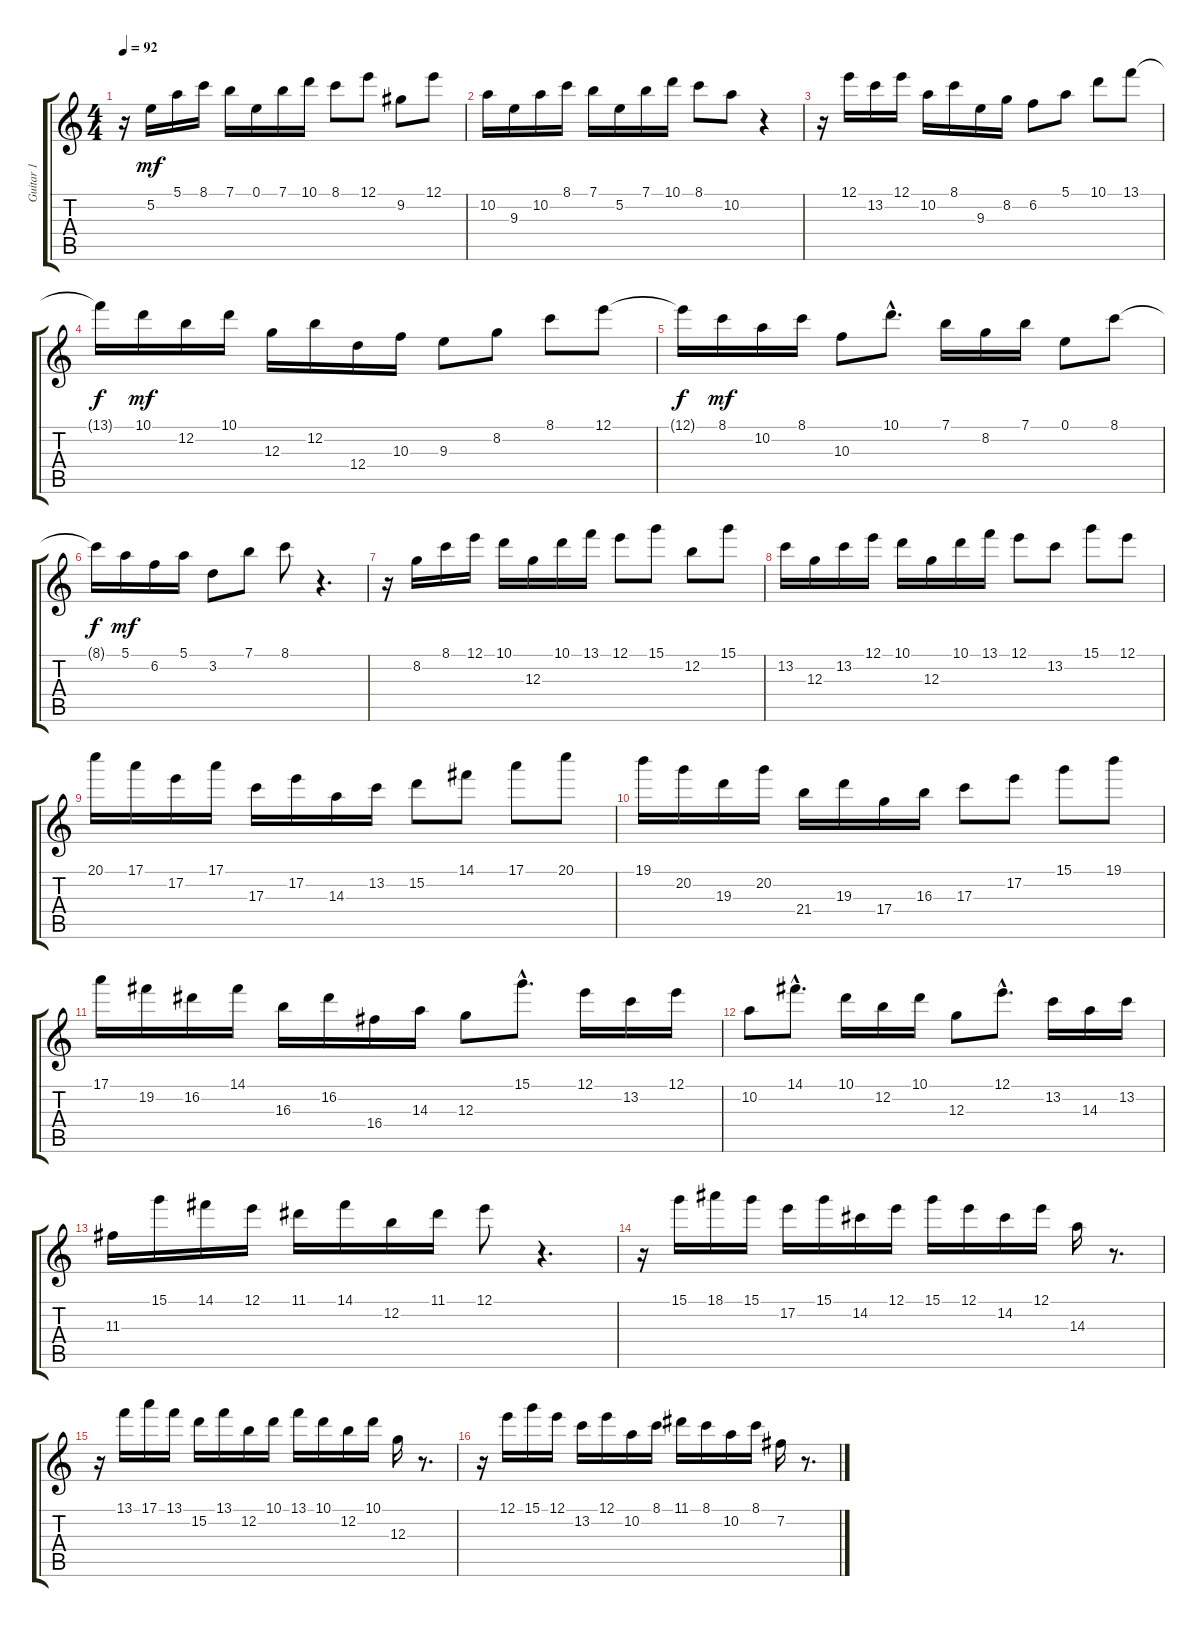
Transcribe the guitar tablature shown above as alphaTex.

\track ("Guitar 1" "Guitar 1") {instrument electricguitarjazz}
\staff {score tabs}
\tuning (E4 B3 G3 D3 A2 E2) {hide}
\ts (4 4)
\tempo 92
\clef g2
\ks c
r.16{dy mf instrument electricguitarjazz} 5.2.16 5.1.16 8.1.16 7.1.16 0.1.16 7.1.16 10.1.16 8.1.8 12.1.8 9.2.8 12.1.8 |
10.2.16 9.3.16 10.2.16 8.1.16 7.1.16 5.2.16 7.1.16 10.1.16 8.1.8 10.2.8 r.4 |
r.16 12.1.16 13.2.16 12.1.16 10.2.16 8.1.16 9.3.16 8.2.16 6.2.8 5.1.8 10.1.8 13.1.8 |
13.1{t}.16{dy f} 10.1.16{dy mf} 12.2.16 10.1.16 12.3.16 12.2.16 12.4.16 10.3.16 9.3.8 8.2.8 8.1.8 12.1.8 |
12.1{t}.16{dy f} 8.1.16{dy mf} 10.2.16 8.1.16 10.3.8 10.1{hac}.8{d} 7.1.16 8.2.16 7.1.16 0.1.8 8.1.8 |
8.1{t}.16{dy f} 5.1.16{dy mf} 6.2.16 5.1.16 3.2.8 7.1.8 8.1.8 r.4{d} |
r.16 8.2.16 8.1.16 12.1.16 10.1.16 12.3.16 10.1.16 13.1.16 12.1.8 15.1.8 12.2.8 15.1.8 |
13.2.16 12.3.16 13.2.16 12.1.16 10.1.16 12.3.16 10.1.16 13.1.16 12.1.8 13.2.8 15.1.8 12.1.8 |
20.1.16 17.1.16 17.2.16 17.1.16 17.3.16 17.2.16 14.3.16 13.2.16 15.2.8 14.1.8 17.1.8 20.1.8 |
19.1.16 20.2.16 19.3.16 20.2.16 21.4.16 19.3.16 17.4.16 16.3.16 17.3.8 17.2.8 15.1.8 19.1.8 |
17.1.16 19.2.16 16.2.16 14.1.16 16.3.16 16.2.16 16.4.16 14.3.16 12.3.8 15.1{hac}.8{d} 12.1.16 13.2.16 12.1.16 |
10.2.8 14.1{hac}.8{d} 10.1.16 12.2.16 10.1.16 12.3.8 12.1{hac}.8{d} 13.2.16 14.3.16 13.2.16 |
11.3.16 15.1.16 14.1.16 12.1.16 11.1.16 14.1.16 12.2.16 11.1.16 12.1.8 r.4{d} |
r.16 15.1.16 18.1.16 15.1.16 17.2.16 15.1.16 14.2.16 12.1.16 15.1.16 12.1.16 14.2.16 12.1.16 14.3.16 r.8{d} |
r.16 13.1.16 17.1.16 13.1.16 15.2.16 13.1.16 12.2.16 10.1.16 13.1.16 10.1.16 12.2.16 10.1.16 12.3.16 r.8{d} |
r.16 12.1.16 15.1.16 12.1.16 13.2.16 12.1.16 10.2.16 8.1.16 11.1.16 8.1.16 10.2.16 8.1.16 7.2.16 r.8{d}
